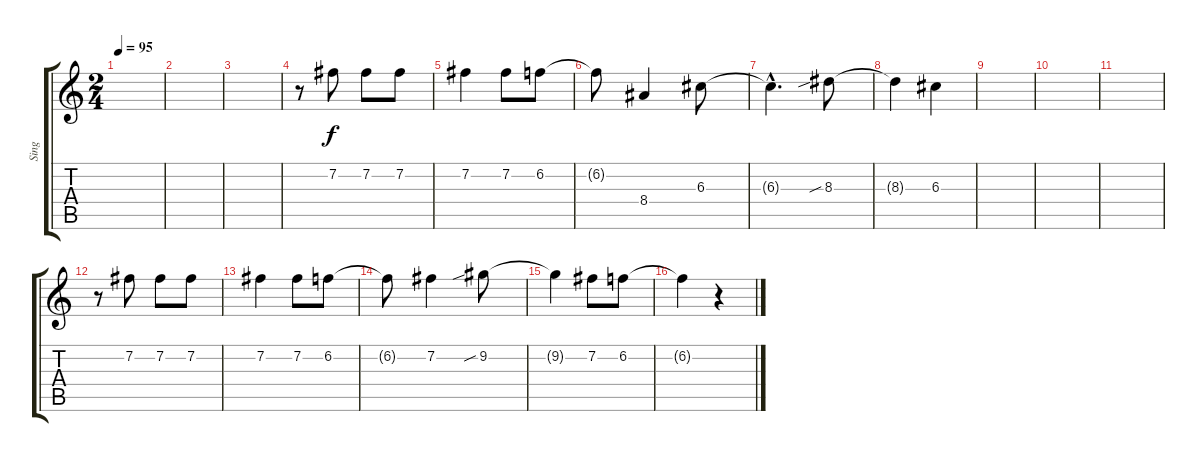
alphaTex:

\track ("Sing" "Sing") {instrument overdrivenguitar}
\staff {score tabs}
\tuning (E4 B3 G3 D3 A2 E2) {hide}
\ts (2 4)
\tempo 95
\clef g2
\ks c
|
|
|
r.8 7.2.8 7.2.8 7.2.8 |
7.2.4 7.2.8 6.2.8 |
6.2{t}.8 8.4.4 6.3.8 |
6.3{hac t}.4{d} 8.3{sib}.8 |
8.3{t}.4 6.3.4 |
|
|
|
r.8 7.2.8 7.2.8 7.2.8 |
7.2.4 7.2.8 6.2.8 |
6.2{t}.8 7.2.4 9.2{sib}.8 |
9.2{t}.4 7.2.8 6.2.8 |
6.2{t}.4 r.4
